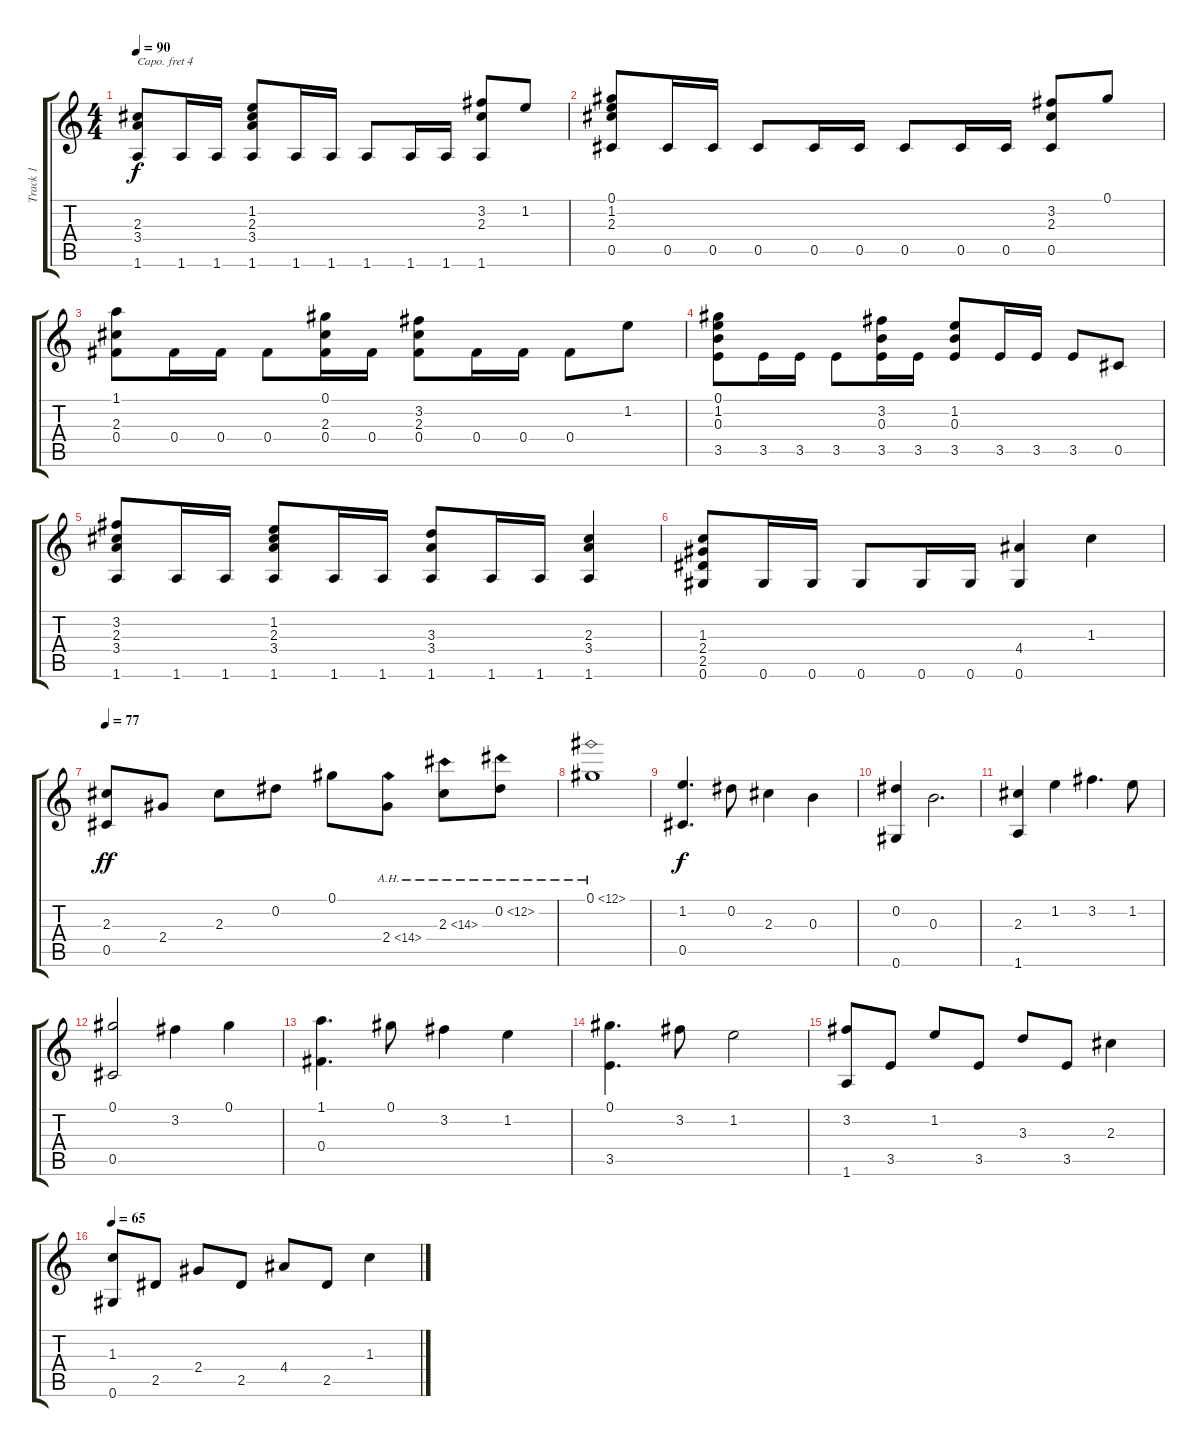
\track ("Track 1" "Track 1") {instrument acousticguitarnylon}
\staff {score tabs}
\capo 4
\tuning (E4 B3 G3 D3 A2 E2) {hide}
\ts (4 4)
\tempo 90
\clef g2
\ks c
(2.3 3.4 1.6).8{dy f} 1.6.16 1.6.16 (1.2 2.3 3.4 1.6).8 1.6.16 1.6.16 1.6.8 1.6.16 1.6.16 (3.2 2.3 1.6).8 1.2.8 |
(0.1 1.2 2.3 0.5).8 0.5.16 0.5.16 0.5.8 0.5.16 0.5.16 0.5.8 0.5.16 0.5.16 (3.2 2.3 0.5).8 0.1.8 |
(1.1 2.3 0.4).8 0.4.16 0.4.16 0.4.8 (0.1 2.3 0.4).16 0.4.16 (3.2 2.3 0.4).8 0.4.16 0.4.16 0.4.8 1.2.8 |
(0.1 1.2 0.3 3.5).8 3.5.16 3.5.16 3.5.8 (3.2 0.3 3.5).16 3.5.16 (1.2 0.3 3.5).8 3.5.16 3.5.16 3.5.8 0.5.8 |
(3.2 2.3 3.4 1.6).8 1.6.16 1.6.16 (1.2 2.3 3.4 1.6).8 1.6.16 1.6.16 (3.3 3.4 1.6).8 1.6.16 1.6.16 (2.3 3.4 1.6).4 |
(1.3 2.4 2.5 0.6).8 0.6.16 0.6.16 0.6.8 0.6.16 0.6.16 (4.4 0.6).4 1.3.4 |
\tempo 77
(2.3 0.5).8{dy ff} 2.4.8 2.3.8 0.2.8 0.1.8 2.4{ah 12}.8 2.3{ah 12}.8 0.2{ah 12}.8 |
0.1{ah 12}.1 |
(1.2 0.5).4{d dy f} 0.2.8 2.3.4 0.3.4 |
(0.2 0.6).4 0.3.2{d} |
(2.3 1.6).4 1.2.4 3.2.4{d} 1.2.8 |
(0.1 0.5).2 3.2.4 0.1.4 |
(1.1 0.4).4{d} 0.1.8 3.2.4 1.2.4 |
(0.1 3.5).4{d} 3.2.8 1.2.2 |
(3.2 1.6).8 3.5.8 1.2.8 3.5.8 3.3.8 3.5.8 2.3.4 |
\tempo 65
(1.3 0.6).8 2.5.8 2.4.8 2.5.8 4.4.8 2.5.8 1.3.4
